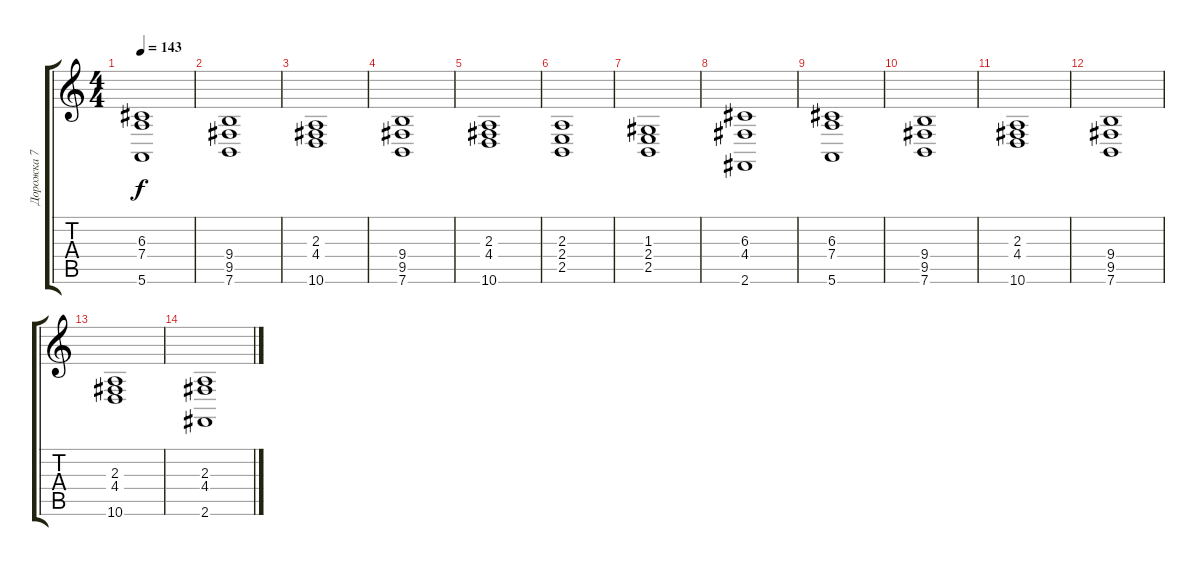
\track ("Дорожка 7" "Дорожка 7") {instrument choiraahs}
\staff {score tabs}
\tuning (E4 B3 G3 D3 A2 E2) {hide}
\ts (4 4)
\tempo 143
\clef g2
\ks c
(6.3 7.4 5.6).1{dy f} |
(9.4 9.5 7.6).1 |
(2.3 4.4 10.6).1 |
(9.4 9.5 7.6).1 |
(2.3 4.4 10.6).1 |
(2.3 2.4 2.5).1 |
(1.3 2.4 2.5).1 |
(6.3 4.4 2.6).1 |
(6.3 7.4 5.6).1 |
(9.4 9.5 7.6).1 |
(2.3 4.4 10.6).1 |
(9.4 9.5 7.6).1 |
(2.3 4.4 10.6).1 |
(2.3 4.4 2.6).1
